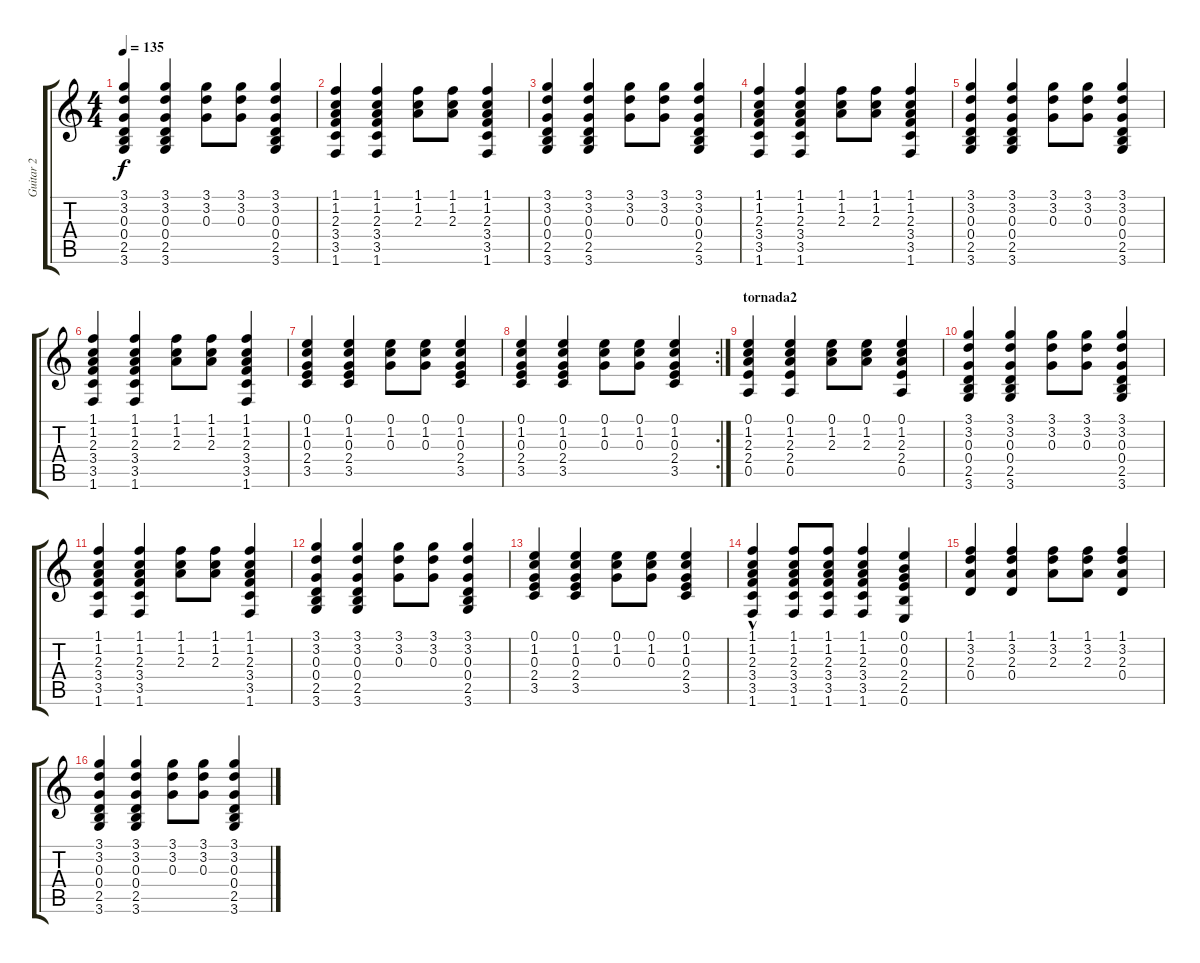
\track ("Guitar 2" "Guitar 2") {instrument acousticguitarnylon}
\staff {score tabs}
\tuning (E4 B3 G3 D3 A2 E2) {hide}
\ts (4 4)
\tempo 135
\clef g2
\ks c
(3.1 3.2 0.3 0.4 2.5 3.6).4{dy f} (3.1 3.2 0.3 0.4 2.5 3.6).4 (3.1 3.2 0.3).8 (3.1 3.2 0.3).8 (3.1 3.2 0.3 0.4 2.5 3.6).4 |
(1.1 1.2 2.3 3.4 3.5 1.6).4 (1.1 1.2 2.3 3.4 3.5 1.6).4 (1.1 1.2 2.3).8 (1.1 1.2 2.3).8 (1.1 1.2 2.3 3.4 3.5 1.6).4 |
(3.1 3.2 0.3 0.4 2.5 3.6).4 (3.1 3.2 0.3 0.4 2.5 3.6).4 (3.1 3.2 0.3).8 (3.1 3.2 0.3).8 (3.1 3.2 0.3 0.4 2.5 3.6).4 |
(1.1 1.2 2.3 3.4 3.5 1.6).4 (1.1 1.2 2.3 3.4 3.5 1.6).4 (1.1 1.2 2.3).8 (1.1 1.2 2.3).8 (1.1 1.2 2.3 3.4 3.5 1.6).4 |
(3.1 3.2 0.3 0.4 2.5 3.6).4 (3.1 3.2 0.3 0.4 2.5 3.6).4 (3.1 3.2 0.3).8 (3.1 3.2 0.3).8 (3.1 3.2 0.3 0.4 2.5 3.6).4 |
(1.1 1.2 2.3 3.4 3.5 1.6).4 (1.1 1.2 2.3 3.4 3.5 1.6).4 (1.1 1.2 2.3).8 (1.1 1.2 2.3).8 (1.1 1.2 2.3 3.4 3.5 1.6).4 |
(0.1 1.2 0.3 2.4 3.5).4 (0.1 1.2 0.3 2.4 3.5).4 (0.1 1.2 0.3).8 (0.1 1.2 0.3).8 (0.1 1.2 0.3 2.4 3.5).4 |
\rc 2
(0.1 1.2 0.3 2.4 3.5).4 (0.1 1.2 0.3 2.4 3.5).4 (0.1 1.2 0.3).8 (0.1 1.2 0.3).8 (0.1 1.2 0.3 2.4 3.5).4 |
\section ("" "tornada2")
(0.1 1.2 2.3 2.4 0.5).4 (0.1 1.2 2.3 2.4 0.5).4 (0.1 1.2 2.3).8 (0.1 1.2 2.3).8 (0.1 1.2 2.3 2.4 0.5).4 |
(3.1 3.2 0.3 0.4 2.5 3.6).4 (3.1 3.2 0.3 0.4 2.5 3.6).4 (3.1 3.2 0.3).8 (3.1 3.2 0.3).8 (3.1 3.2 0.3 0.4 2.5 3.6).4 |
(1.1 1.2 2.3 3.4 3.5 1.6).4 (1.1 1.2 2.3 3.4 3.5 1.6).4 (1.1 1.2 2.3).8 (1.1 1.2 2.3).8 (1.1 1.2 2.3 3.4 3.5 1.6).4 |
(3.1 3.2 0.3 0.4 2.5 3.6).4 (3.1 3.2 0.3 0.4 2.5 3.6).4 (3.1 3.2 0.3).8 (3.1 3.2 0.3).8 (3.1 3.2 0.3 0.4 2.5 3.6).4 |
(0.1 1.2 0.3 2.4 3.5).4 (0.1 1.2 0.3 2.4 3.5).4 (0.1 1.2 0.3).8 (0.1 1.2 0.3).8 (0.1 1.2 0.3 2.4 3.5).4 |
(1.1 1.2{hac} 2.3 3.4 3.5 1.6).4 (1.1 1.2 2.3 3.4 3.5 1.6).8 (1.1 1.2 2.3 3.4 3.5 1.6).8 (1.1 1.2 2.3 3.4 3.5 1.6).4 (0.1 0.2 0.3 2.4 2.5 0.6).4 |
(1.1 3.2 2.3 0.4).4 (1.1 3.2 2.3 0.4).4 (1.1 3.2 2.3).8 (1.1 3.2 2.3).8 (1.1 3.2 2.3 0.4).4 |
(3.1 3.2 0.3 0.4 2.5 3.6).4 (3.1 3.2 0.3 0.4 2.5 3.6).4 (3.1 3.2 0.3).8 (3.1 3.2 0.3).8 (3.1 3.2 0.3 0.4 2.5 3.6).4
